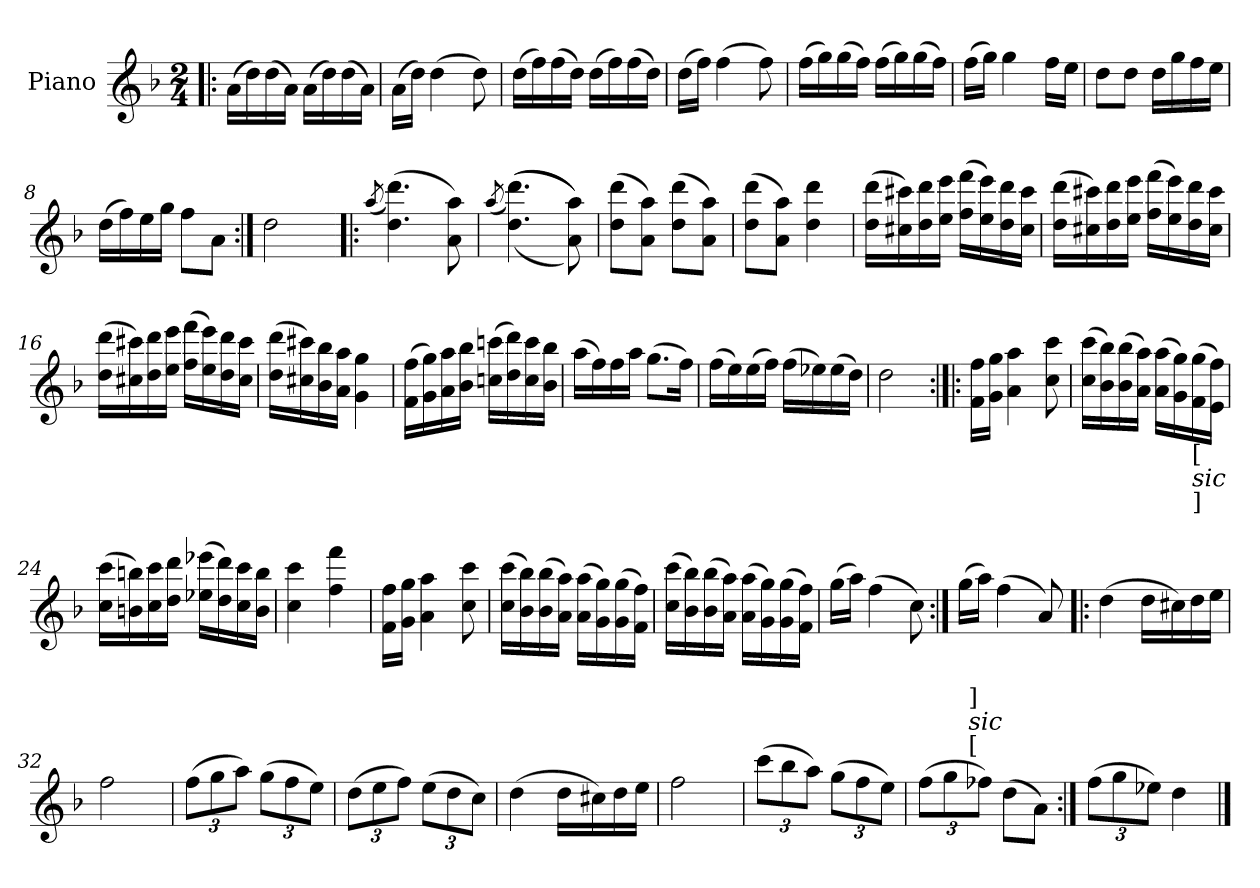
**kern
*part1
*staff1
*I"Piano
*I'Pno.
*clefG2
*k[b-]
*d:
*M2/4
=1!|:
(>16a\LL
16dd\)
(>16dd\
16a\JJ)
(>16a\LL
16dd\)
(>16dd\
16a\JJ)
=2
(>16a\LL
16dd\JJ)
(>4dd\
8dd\)
=3
(>16dd\LL
16ff\)
(>16ff\
16dd\JJ)
(>16dd\LL
16ff\)
(>16ff\
16dd\JJ)
!!LO:LB:g=z
=4
(>16dd\LL
16ff\JJ)
(>4ff\
8ff\)
=5
(>16ff\LL
16gg\)
(>16gg\
16ff\JJ)
(>16ff\LL
16gg\)
(>16gg\
16ff\JJ)
=6
(>16ff\LL
16gg\JJ)
4gg\
16ff\LL
16ee\JJ
=7
8dd\L
8dd\J
16dd\LL
16gg\
16ff\
16ee\JJ
!!LO:LB:g=z
=8
(>16dd\LL
16ff\)
16ee\
16gg\JJ
8ff\L
8a\J
=9:|!
2dd\
=10!|:
(<8qaa/
(>4.dd\ 4.ddd\)
8a\ 8aa\)
=11
(<8qaa/
(>(>(>4.dd\ 4.ddd\)
8a\ 8aa\)))
=12
(>8dd\ 8ddd\L
8a\ 8aa\J)
(>8dd\ 8ddd\L
8a\ 8aa\J)
=13
(>8dd\ 8ddd\L
8a\ 8aa\J)
4dd\ 4ddd\
!!LO:LB:g=z
=14
(>16dd\ 16ddd\LL
16cc#X\ 16ccc#X\)
16dd\ 16ddd\
16ee\ 16eee\JJ
(>16ff\ 16fff\LL
16ee\ 16eee\)
16dd\ 16ddd\
16cc#\ 16ccc#\JJ
=15
(>16dd\ 16ddd\LL
16cc#X\ 16ccc#X\)
16dd\ 16ddd\
16ee\ 16eee\JJ
(>16ff\ 16fff\LL
16ee\ 16eee\)
16dd\ 16ddd\
16cc#\ 16ccc#\JJ
=16
(>16dd\ 16ddd\LL
16cc#X\ 16ccc#X\)
16dd\ 16ddd\
16ee\ 16eee\JJ
(>16ff\ 16fff\LL
16ee\ 16eee\)
16dd\ 16ddd\
16cc#\ 16ccc#\JJ
!!LO:LB:g=z
=17
(>16dd\ 16ddd\LL
16cc#X\ 16ccc#X\)
16b-\ 16bb-\
16a\ 16aa\JJ
4g\ 4gg\
=18
(>16f\ 16ff\LL
16g\ 16gg\)
16a\ 16aa\
16b-\ 16bb-\JJ
(>16ccn\ 16cccn\LL
16dd\ 16ddd\)
16cc\ 16ccc\
16b-\ 16bb-\JJ
=19
(>16aa\LL
16ff\)
16ff\
16aa\JJ
(>8.gg\L
16ff\Jk)
=20
(>16ff\LL
16ee\)
(>16ee\
16ff\JJ)
(>16ff\LL
16ee-X\)
(>16ee-\
16dd\JJ)
=21
2dd\
!!LO:LB:g=z
=22:|!|:
16f\ 16ff\LL
16g\ 16gg\JJ
4a\ 4aa\
8cc\ 8ccc\
=23
(>16cc\ 16ccc\LL
16b-\ 16bb-\)
(>16b-\ 16bb-\
16a\ 16aa\JJ)
(>16a\ 16aa\LL
16g\ 16gg\)
!LO:TX:b:t=[
!LO:TX:b:i:t=sic
!LO:TX:b:t=]
(>16f\ 16gg\
16e\ 16ff\JJ)
=24
(>16cc\ 16ccc\LL
16bn\ 16bbn\)
16cc\ 16ccc\
16dd\ 16ddd\JJ
(>16ee-X\ 16eee-X\LL
16dd\ 16ddd\)
16cc\ 16ccc\
16b\ 16bb\JJ
=25
4cc\ 4ccc\
4ff\ 4fff\
!!LO:LB:g=z
=26
16f\ 16ff\LL
16g\ 16gg\JJ
4a\ 4aa\
8cc\ 8ccc\
=27
(>16cc\ 16ccc\LL
16b-\ 16bb-\)
(>16b-\ 16bb-\
16a\ 16aa\JJ)
(>16a\ 16aa\LL
16g\ 16gg\)
(>16g\ 16gg\
16f\ 16ff\JJ)
=28
(>16cc\ 16ccc\LL
16b-\ 16bb-\)
(>16b-\ 16bb-\
16a\ 16aa\JJ)
(>16a\ 16aa\LL
16g\ 16gg\)
(>16g\ 16gg\
16f\ 16ff\JJ)
=29
(>16gg\LL
16aa\JJ)
(>4ff\
8cc\)
!!LO:LB:g=z
=30:|!
(>16gg\LL
16aa\JJ)
(>4ff\
8a/)
=31!|:
(>4dd\
16dd\LL
16cc#X\)
16dd\
16ee\JJ
=32
2ff\
=33
*Xbrackettup
(>12ff\L
12gg\
12aa\J)
(>12gg\L
12ff\
12ee\J)
=34
(>12dd\L
12ee\
12ff\J)
(>12ee\L
12dd\
12cc\J)
!!LO:LB:g=z
=35
(>4dd\
16dd\LL
16cc#X\)
16dd\
16ee\JJ
=36
2ff\
=37
(>12ccc\L
12bb-\
12aa\J)
(>12gg\L
12ff\
12ee\J)
=38
(>12ff\L
12gg\
!LO:TX:a:t=[
!LO:TX:a:i:t=sic
!LO:TX:a:t=]
12ff-X\J)
(>8dd\L
8a\J)
=39:|!
(>12ff\L
12gg\
12ee-X\J)
4dd\
==
*-
